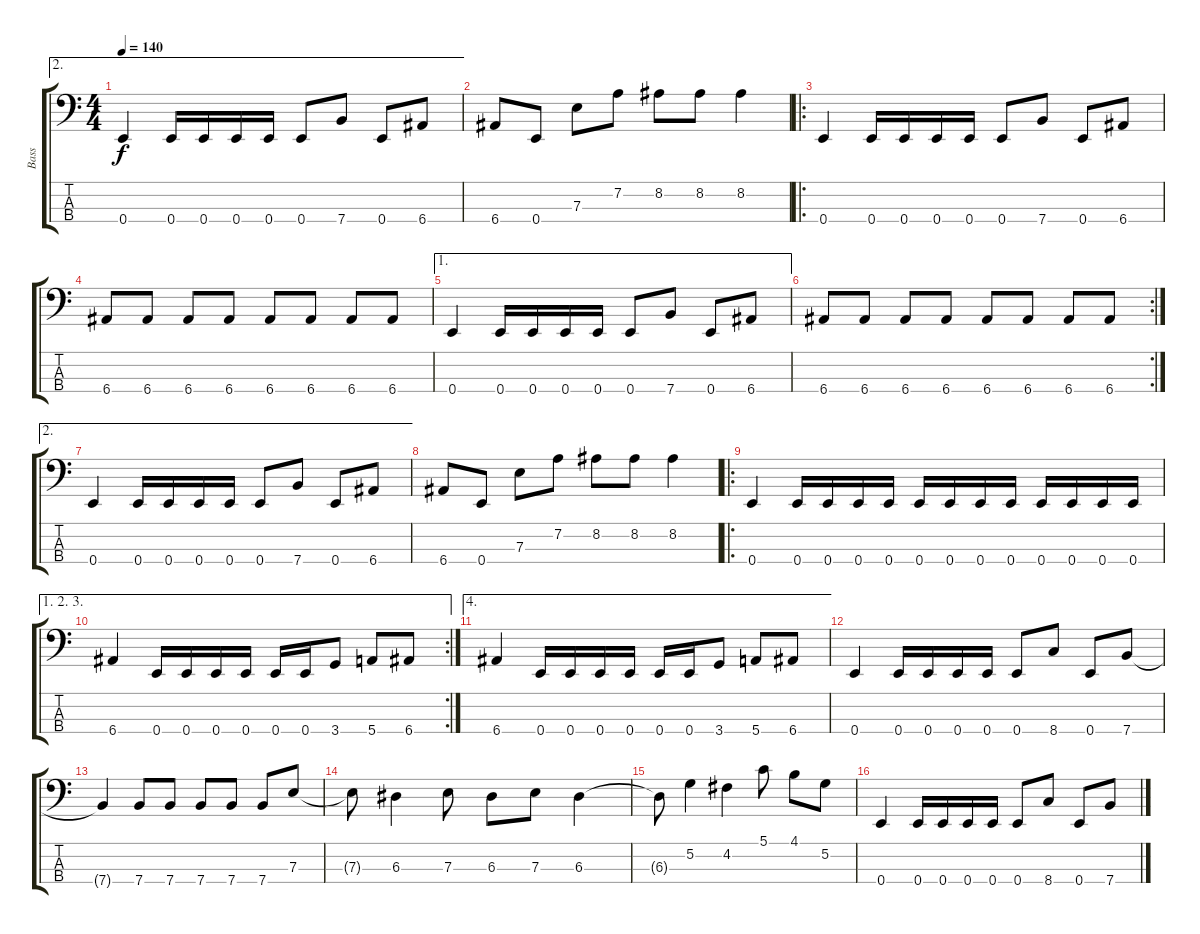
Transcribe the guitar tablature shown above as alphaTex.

\track ("Bass" "Bass") {instrument electricbasspick}
\staff {score tabs}
\tuning (G2 D2 A1 E1) {hide}
\ae 2
\ts (4 4)
\tempo 140
\clef f4
\ks c
0.4.4{dy f} 0.4.16 0.4.16 0.4.16 0.4.16 0.4.8 7.4.8 0.4.8 6.4.8 |
6.4.8 0.4.8 7.3.8 7.2.8 8.2.8 8.2.8 8.2.4 |
\ro
0.4.4 0.4.16 0.4.16 0.4.16 0.4.16 0.4.8 7.4.8 0.4.8 6.4.8 |
6.4.8 6.4.8 6.4.8 6.4.8 6.4.8 6.4.8 6.4.8 6.4.8 |
\ae 1
0.4.4 0.4.16 0.4.16 0.4.16 0.4.16 0.4.8 7.4.8 0.4.8 6.4.8 |
\rc 2
6.4.8 6.4.8 6.4.8 6.4.8 6.4.8 6.4.8 6.4.8 6.4.8 |
\ae 2
0.4.4 0.4.16 0.4.16 0.4.16 0.4.16 0.4.8 7.4.8 0.4.8 6.4.8 |
6.4.8 0.4.8 7.3.8 7.2.8 8.2.8 8.2.8 8.2.4 |
\ro
0.4.4 0.4.16 0.4.16 0.4.16 0.4.16 0.4.16 0.4.16 0.4.16 0.4.16 0.4.16 0.4.16 0.4.16 0.4.16 |
\ae (1 2 3)
\rc 2
6.4.4 0.4.16 0.4.16 0.4.16 0.4.16 0.4.16 0.4.16 3.4.8 5.4.8 6.4.8 |
\ae 4
6.4.4 0.4.16 0.4.16 0.4.16 0.4.16 0.4.16 0.4.16 3.4.8 5.4.8 6.4.8 |
0.4.4 0.4.16 0.4.16 0.4.16 0.4.16 0.4.8 8.4.8 0.4.8 7.4.8 |
7.4{t}.4 7.4.8 7.4.8 7.4.8 7.4.8 7.4.8 7.3.8 |
7.3{t}.8 6.3.4 7.3.8 6.3.8 7.3.8 6.3.4 |
6.3{t}.8 5.2.4 4.2.4 5.1.8 4.1.8 5.2.8 |
0.4.4 0.4.16 0.4.16 0.4.16 0.4.16 0.4.8 8.4.8 0.4.8 7.4.8
